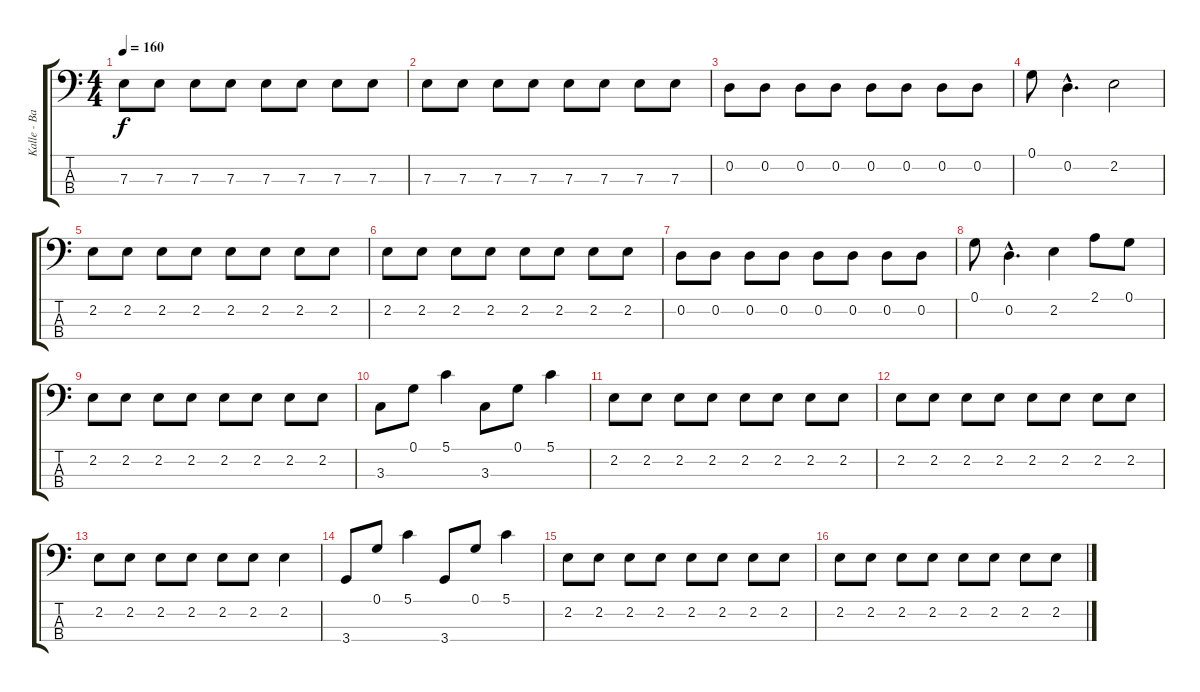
\track ("Kalle - Bass" "Kalle - Ba") {instrument electricguitarclean}
\staff {score tabs}
\tuning (G2 D2 A1 E1) {hide}
\ts (4 4)
\tempo 160
\clef f4
\ks c
7.3.8{dy f} 7.3.8 7.3.8 7.3.8 7.3.8 7.3.8 7.3.8 7.3.8 |
7.3.8 7.3.8 7.3.8 7.3.8 7.3.8 7.3.8 7.3.8 7.3.8 |
0.2.8 0.2.8 0.2.8 0.2.8 0.2.8 0.2.8 0.2.8 0.2.8 |
0.1.8 0.2{hac}.4{d} 2.2.2 |
2.2.8 2.2.8 2.2.8 2.2.8 2.2.8 2.2.8 2.2.8 2.2.8 |
2.2.8 2.2.8 2.2.8 2.2.8 2.2.8 2.2.8 2.2.8 2.2.8 |
0.2.8 0.2.8 0.2.8 0.2.8 0.2.8 0.2.8 0.2.8 0.2.8 |
0.1.8 0.2{hac}.4{d} 2.2.4 2.1.8 0.1.8 |
2.2.8 2.2.8 2.2.8 2.2.8 2.2.8 2.2.8 2.2.8 2.2.8 |
3.3.8 0.1.8 5.1.4 3.3.8 0.1.8 5.1.4 |
2.2.8 2.2.8 2.2.8 2.2.8 2.2.8 2.2.8 2.2.8 2.2.8 |
2.2.8 2.2.8 2.2.8 2.2.8 2.2.8 2.2.8 2.2.8 2.2.8 |
2.2.8 2.2.8 2.2.8 2.2.8 2.2.8 2.2.8 2.2.4 |
3.4.8 0.1.8 5.1.4 3.4.8 0.1.8 5.1.4 |
2.2.8 2.2.8 2.2.8 2.2.8 2.2.8 2.2.8 2.2.8 2.2.8 |
2.2.8 2.2.8 2.2.8 2.2.8 2.2.8 2.2.8 2.2.8 2.2.8
